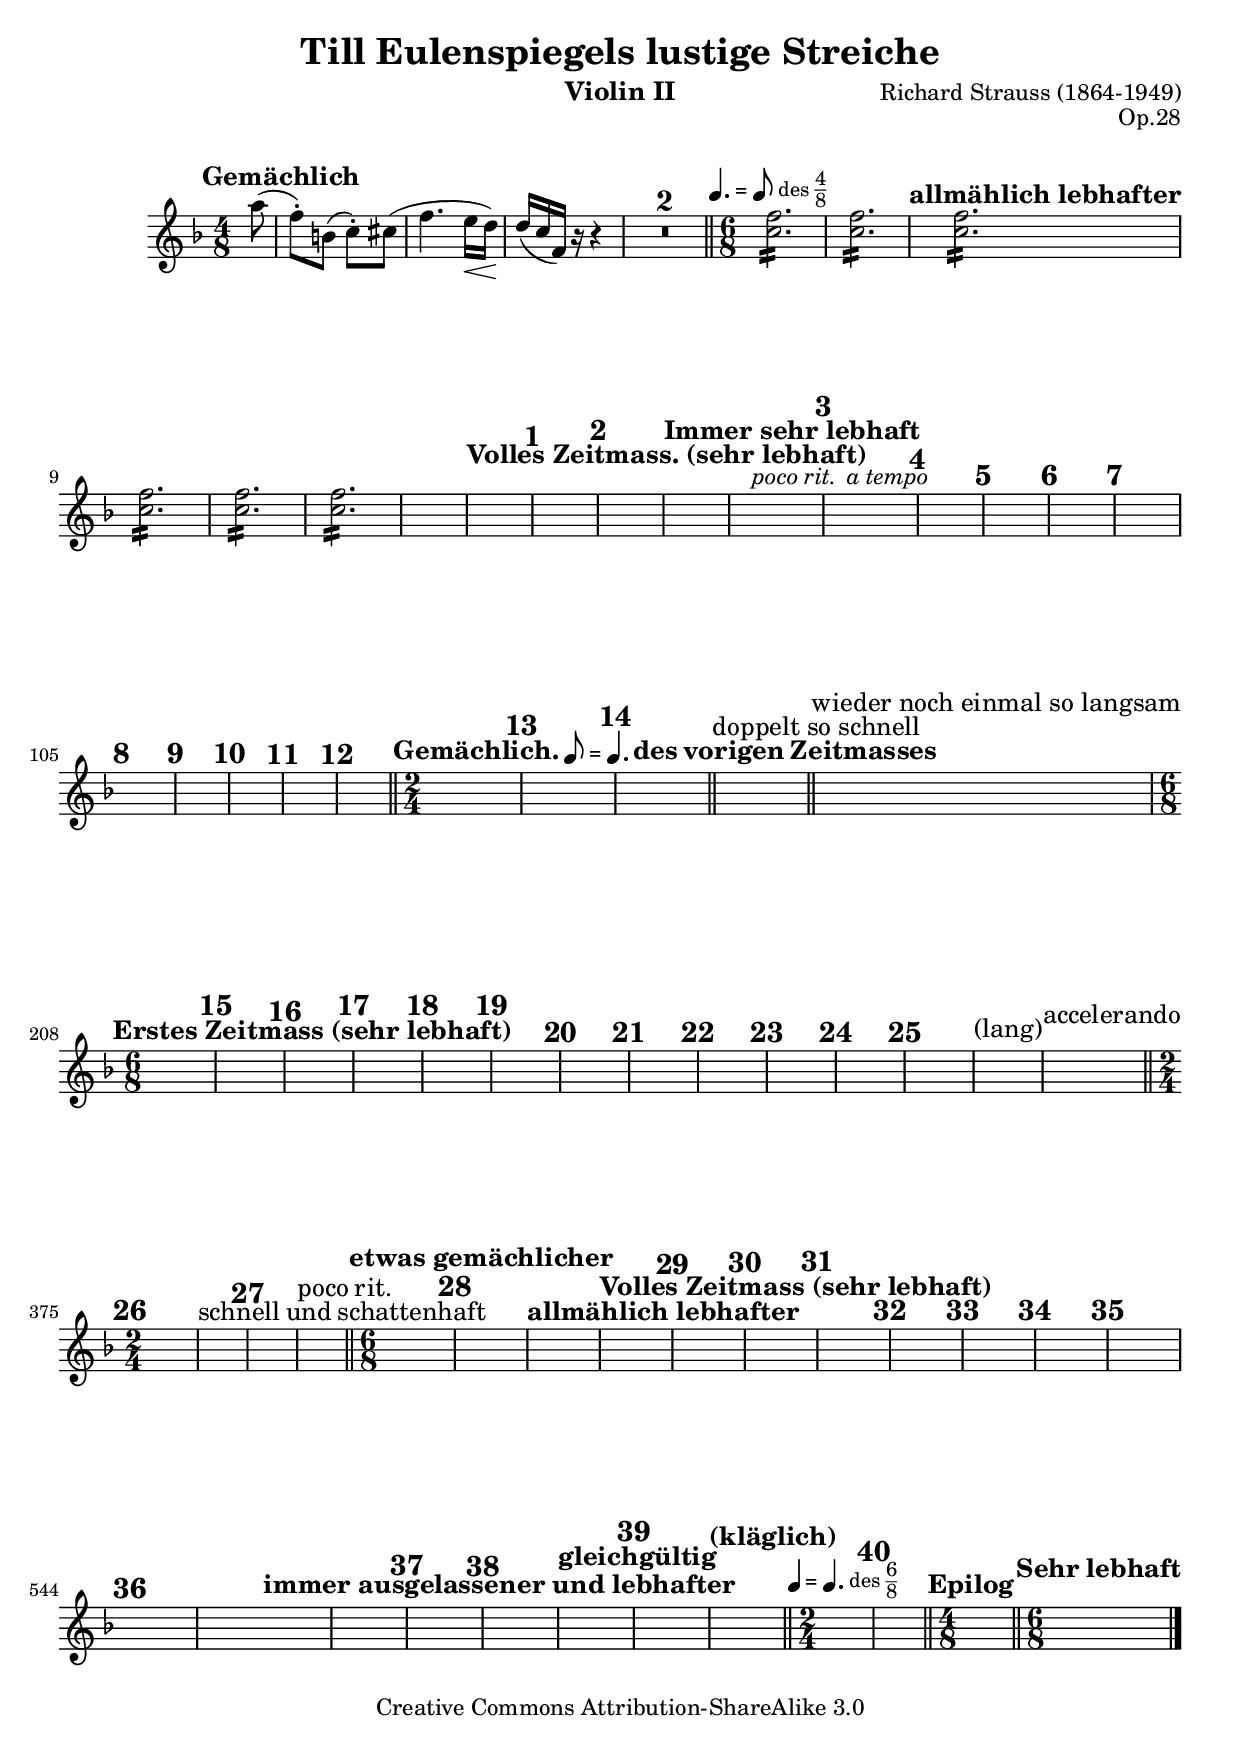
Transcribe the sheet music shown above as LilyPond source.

\version "2.12.2"

\include "defs.lyi" 
\version "2.12.2"

violinTwo = \relative c'''
{
  \key f \major
  a8(
  f-.) b,( c-.) cis( |
  f4. e16\< d) |
  d(\! c f,) r r4
  R2*2 |

  %6/8
  \repeat unfold 6
  {
    \repeat tremolo 12 <c' f>16 |
  }
}

 

instrument = "Violin II"

notes = \violinTwo

\include "part.lyi"

